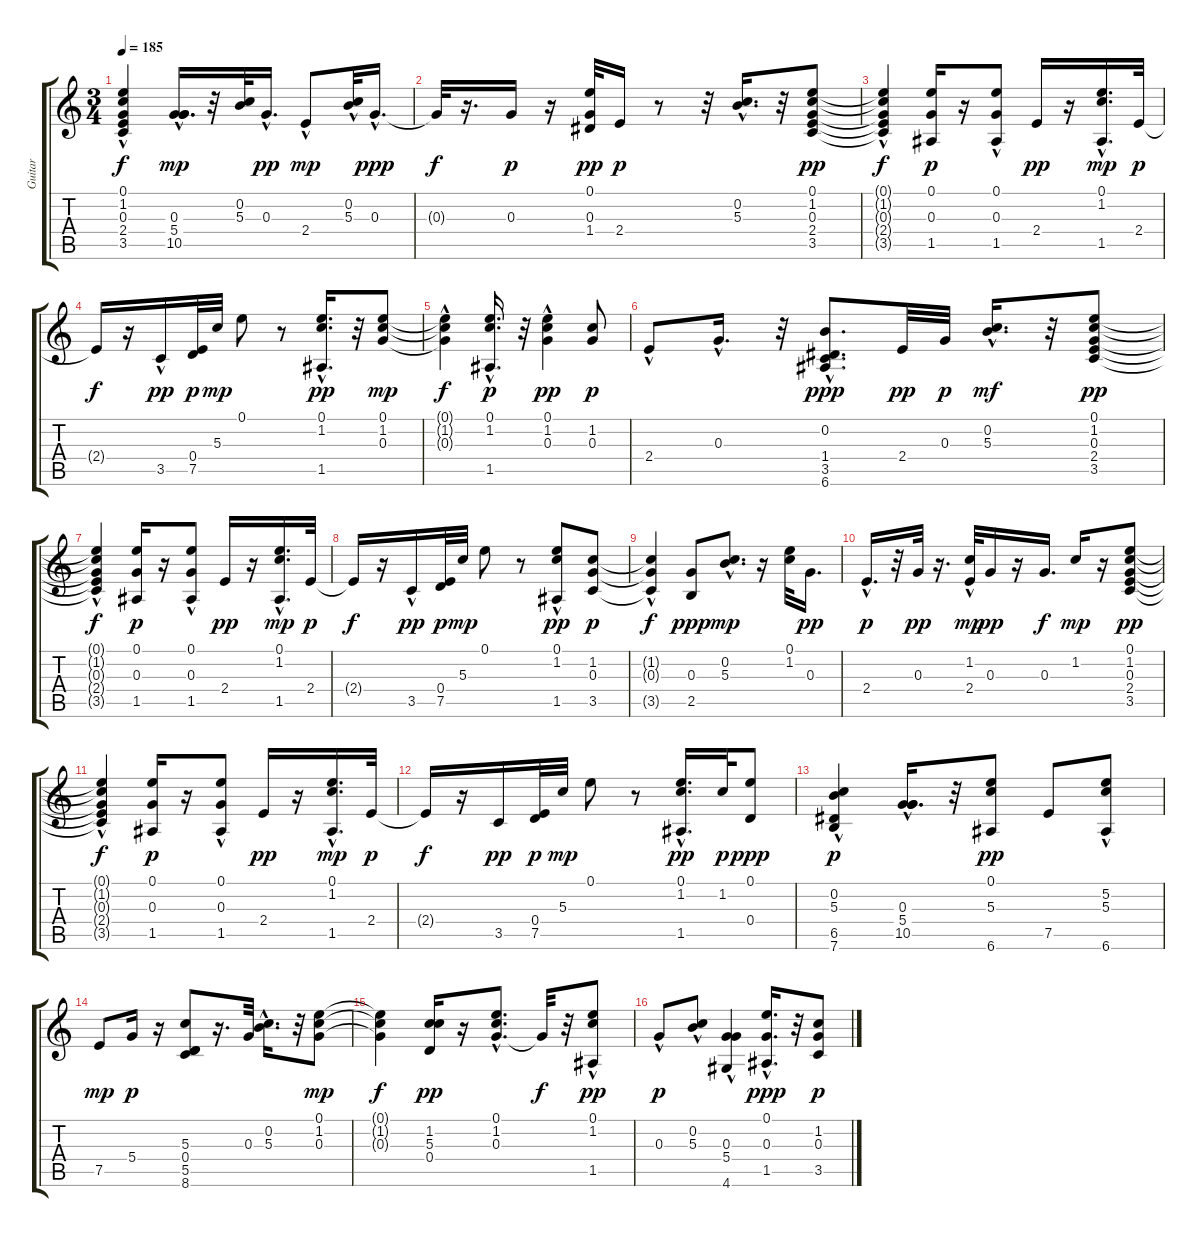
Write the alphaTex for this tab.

\track ("Guitar " "Guitar ") {instrument acousticguitarnylon}
\staff {score tabs}
\tuning (E4 B3 G3 D3 A2 E2) {hide}
\ts (3 4)
\tempo 185
\clef g2
\ks c
(0.1{t} 1.2{t} 0.3{t} 2.4{hac t} 3.5{t}).4{dy f} (0.3{hac} 5.4 10.5).16{d dy mp} r.32 (0.2 5.3).32 0.3{hac}.16{d dy pp} 2.4{hac}.8{dy mp} (0.2{hac} 5.3).32 0.3{hac}.16{d dy ppp} |
0.3{t}.32{dy f} r.16{d} 0.3.16{dy p} r.16 (0.1 0.3 1.4).32{dy pp} 2.4.16{dy p} r.8 r.32 (0.2{hac} 5.3{hac}).16{d} r.32 (0.1 1.2 0.3 2.4 3.5).8{dy pp} |
(0.1{t} 1.2{t} 0.3{t} 2.4{t} 3.5{hac t}).4{dy f} (0.1 0.3 1.5).16{dy p} r.16 (0.1{hac} 0.3{hac} 1.5).8 2.4.16{dy pp} r.16 (0.1{hac} 1.2{hac} 1.5{hac}).16{d dy mp} 2.4.32{dy p} |
2.4{t}.16{dy f} r.16 3.5{hac}.16{dy pp} (0.4 7.5).32{dy p} 5.3.32{dy mp} 0.1.8 r.8 (0.1{hac} 1.2 1.5).16{d dy pp} r.32 (0.1 1.2 0.3).8{dy mp} |
(0.1{hac t} 1.2{hac t} 0.3{hac t}).4{dy f} (0.1{hac} 1.2 1.5).16{d dy p} r.32 (0.1 1.2{hac} 0.3{hac}).4{dy pp} (1.2 0.3).8{dy p} |
2.4{hac}.8 0.3{hac}.16{d} r.32 (0.2 1.4{hac} 3.5{hac} 6.6{hac}).8{d dy ppp} 2.4.32{dy pp} 0.3.32{dy p} (0.2 5.3{hac}).16{d dy mf} r.32 (0.1 1.2 0.3 2.4 3.5).8{dy pp} |
(0.1{t} 1.2{t} 0.3{t} 2.4{t} 3.5{hac t}).4{dy f} (0.1 0.3 1.5).16{dy p} r.16 (0.1{hac} 0.3{hac} 1.5).8 2.4.16{dy pp} r.16 (0.1{hac} 1.2{hac} 1.5{hac}).16{d dy mp} 2.4.32{dy p} |
2.4{t}.16{dy f} r.16 3.5{hac}.16{dy pp} (0.4 7.5).32{dy p} 5.3.32{dy mp} 0.1.8 r.8 (0.1{hac} 1.2 1.5).8{dy pp} (1.2 0.3 3.5).8{dy p} |
(1.2{t} 0.3{hac t} 3.5{t}).4{dy f} (0.3 2.5).8{dy ppp} (0.2{hac} 5.3{hac}).8{d dy mp} r.16 (0.1 1.2).32 0.3.16{d dy pp} |
2.4{hac}.16{d dy p} r.32 0.3.32{dy pp} r.16{d} (1.2{hac} 2.4).32{dy mp} 0.3.16{dy pp} r.16 0.3.16{d dy f} 1.2.16{dy mp} r.16 (0.1 1.2 0.3 2.4 3.5).8{dy pp} |
(0.1{t} 1.2{t} 0.3{t} 2.4{t} 3.5{hac t}).4{dy f} (0.1 0.3 1.5).16{dy p} r.16 (0.1{hac} 0.3{hac} 1.5).8 2.4.16{dy pp} r.16 (0.1{hac} 1.2{hac} 1.5{hac}).16{d dy mp} 2.4.32{dy p} |
2.4{t}.16{dy f} r.16 3.5.16{dy pp} (0.4 7.5).32{dy p} 5.3.32{dy mp} 0.1.8 r.8 (0.1{hac} 1.2 1.5).16{d dy pp} 1.2.32{dy p} (0.1 0.4).8{dy ppp} |
(0.2 5.3 6.5 7.6{hac}).4{dy p} (0.3{hac} 5.4 10.5).16{d} r.32 (0.1 5.3 6.6).8{dy pp} 7.5.8 (5.2{hac} 5.3{hac} 6.6).8 |
7.5.8{dy mp} 5.4.16{dy p} r.16 (5.3 0.4 5.5 8.6).8 r.16{d} 0.3.32 (0.2{hac} 5.3{hac}).16{d} r.32 (0.1 1.2 0.3).8{dy mp} |
(0.1{t} 1.2{t} 0.3{t}).4{dy f} (1.2 5.3 0.4).16{dy pp} r.16 (0.1 1.2 0.3{hac}).8{d} 0.3{t}.32{dy f} r.32 (0.1{hac} 1.2{hac} 1.5).8{dy pp} |
0.3{hac}.8{dy p} (0.2 5.3{hac}).8 (0.3{hac} 5.4 4.6).4 (0.1{hac} 0.3{hac} 1.5).16{d dy ppp} r.32 (1.2 0.3 3.5).8{dy p}
